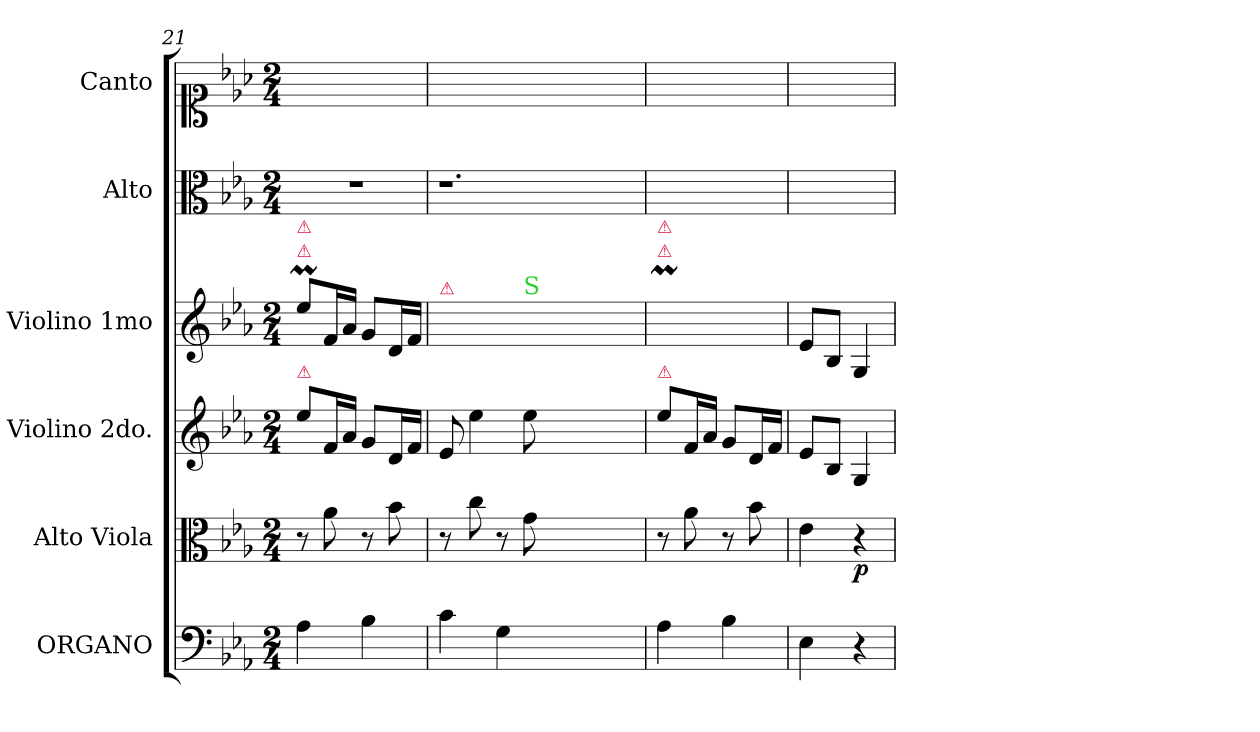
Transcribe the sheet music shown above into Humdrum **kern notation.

**kern	**kern	**dynam	**kern	**kern	**kern	**kern
*part6	*part5	*part5	*part4	*part3	*part2	*part1
*staff6	*staff5	*staff5	*staff4	*staff3	*staff2	*staff1
*I"ORGANO	*I"Alto Viola	*	*I"Violino 2do.	*I"Violino 1mo	*I"Alto	*I"Canto
*I'org	*I'a-vla	*	*I'vl 2	*I'vl 1	*I'A	*
*clefF4	*clefC3	*	*clefG2	*clefG2	*clefC3	*clefC1
*k[b-e-a-]	*k[b-e-a-]	*	*k[b-e-a-]	*k[b-e-a-]	*k[b-e-a-]	*k[b-e-a-]
*E-:	*E-:	*	*E-:	*E-:	*E-:	*E-:
*M2/4	*M2/4	*	*M2/4	*M2/4	*M2/4	*M2/4
=21	=21	=21	=21	=21	=21	=21
!	!	!	!	!LO:TX:a:color=crimson:t=⚠	!	!
!	!	!	!	!LO:TX:a:color=crimson:t=⚠	!	!
!	!	!	!LO:TX:a:color=crimson:t=⚠	!	!	!
4A-\	8r	.	8ee-\L	8ee-M\L	2r	2ryy
.	8a-\	.	16f/L	16f/L	.	.
.	.	.	16a-/JJ	16a-/JJ	.	.
4B-\	8r	.	8g/L	8g/L	.	.
.	8b-\	.	16d/L	16d/L	.	.
.	.	.	16f/JJ	16f/JJ	.	.
=22	=22	=22	=22	=22	=22	=22
!	!	!	!	!LO:TX:a:color=crimson:t=⚠	!	!
4c\	8r	.	8e-/	8e-/yy	1.r	2ryy
.	8cc\	.	4ee-\	4ee-\yy	.	.
4G\	8r	.	.	.	.	.
!	!	!	!	!LO:TX:a:color=limegreen:t=S	!	!
.	8g\	.	8ee-\	8dd\yy	.	.
1ryy	1ryy	.	1ryy	1ryy	.	1ryy
=23	=23	=23	=23	=23	=23	=23
!	!	!	!	!LO:TX:a:color=crimson:t=⚠	!	!
!	!	!	!	!LO:TX:a:color=crimson:t=⚠	!	!
!	!	!	!LO:TX:a:color=crimson:t=⚠	!	!	!
4A-\	8r	.	8ee-\L	8ee-M\Lyy	2ryy	2ryy
.	8a-\	.	16f/L	16f/Lyy	.	.
.	.	.	16a-/JJ	16a-/JJyy	.	.
4B-\	8r	.	8g/L	8g/Lyy	.	.
.	8b-\	.	16d/L	16d/Lyy	.	.
.	.	.	16f/JJ	16f/JJyy	.	.
=24	=24	=24	=24	=24	=24	=24
4E-\	4e-\	.	8e-/L	8e-/L	2ryy	2ryy
.	.	.	8B-/J	8B-/J	.	.
!	!	!LO:DY:b	!	!	!	!
4r	4r	p	4G/	4G/	.	.
=	=	=	=	=	=	=
*-	*-	*-	*-	*-	*-	*-
